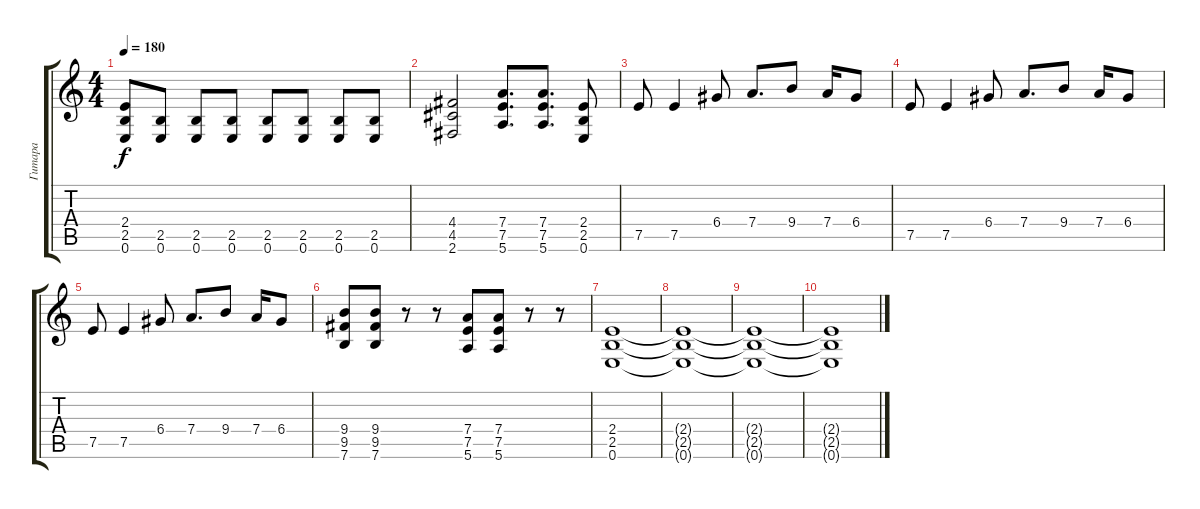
\track ("Гитара" "Гитара") {instrument distortionguitar}
\staff {score tabs}
\tuning (E4 B3 G3 D3 A2 E2) {hide}
\ts (4 4)
\tempo 180
\clef g2
\ks c
(2.4 2.5 0.6).8{dy f} (2.5 0.6).8 (2.5 0.6).8 (2.5 0.6).8 (2.5 0.6).8 (2.5 0.6).8 (2.5 0.6).8 (2.5 0.6).8 |
(4.4 4.5 2.6).2 (7.4 7.5 5.6).8{d} (7.4 7.5 5.6).8{d} (2.4 2.5 0.6).8 |
7.5.8 7.5.4 6.4.8 7.4.8{d} 9.4.8 7.4.16 6.4.8 |
7.5.8 7.5.4 6.4.8 7.4.8{d} 9.4.8 7.4.16 6.4.8 |
7.5.8 7.5.4 6.4.8 7.4.8{d} 9.4.8 7.4.16 6.4.8 |
(9.4 9.5 7.6).8 (9.4 9.5 7.6).8 r.8 r.8 (7.4 7.5 5.6).8 (7.4 7.5 5.6).8 r.8 r.8 |
(2.4 2.5 0.6).1 |
(2.4{t} 2.5{t} 0.6{t}).1 |
(2.4{t} 2.5{t} 0.6{t}).1 |
(2.4{t} 2.5{t} 0.6{t}).1
